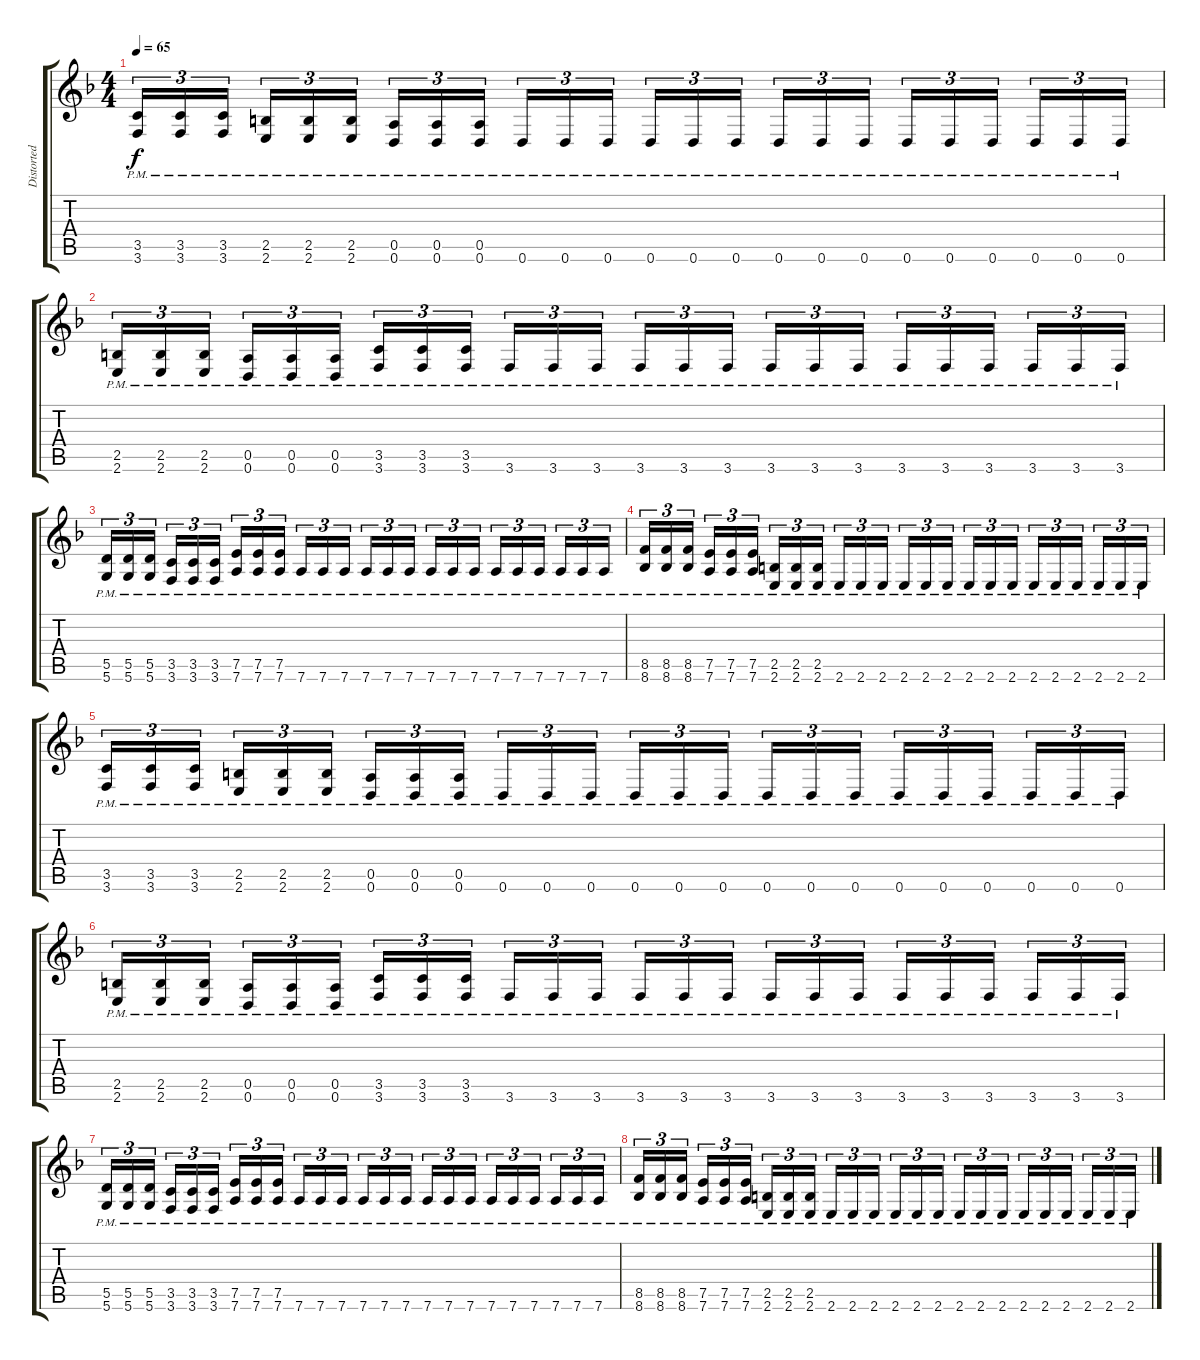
\track ("Distorted Guitar 1" "Distorted ") {instrument distortionguitar}
\staff {score tabs}
\tuning (E4 B3 G3 D3 A2 D2) {hide}
\ts (4 4)
\tempo 65
\clef g2
\ks f
(3.5{pm} 3.6{pm}).16{tu (3 2) dy f} (3.5{pm} 3.6{pm}).16{tu (3 2)} (3.5{pm} 3.6{pm}).16{tu (3 2) beam splitsecondary} (2.5{pm} 2.6{pm}).16{tu (3 2)} (2.5{pm} 2.6{pm}).16{tu (3 2)} (2.5{pm} 2.6{pm}).16{tu (3 2)} (0.5{pm} 0.6{pm}).16{tu (3 2)} (0.5{pm} 0.6{pm}).16{tu (3 2)} (0.5{pm} 0.6{pm}).16{tu (3 2) beam splitsecondary} 0.6{pm}.16{tu (3 2)} 0.6{pm}.16{tu (3 2)} 0.6{pm}.16{tu (3 2)} 0.6{pm}.16{tu (3 2)} 0.6{pm}.16{tu (3 2)} 0.6{pm}.16{tu (3 2) beam splitsecondary} 0.6{pm}.16{tu (3 2)} 0.6{pm}.16{tu (3 2)} 0.6{pm}.16{tu (3 2)} 0.6{pm}.16{tu (3 2)} 0.6{pm}.16{tu (3 2)} 0.6{pm}.16{tu (3 2) beam splitsecondary} 0.6{pm}.16{tu (3 2)} 0.6{pm}.16{tu (3 2)} 0.6{pm}.16{tu (3 2)} |
(2.5{pm} 2.6{pm}).16{tu (3 2)} (2.5{pm} 2.6{pm}).16{tu (3 2)} (2.5{pm} 2.6{pm}).16{tu (3 2) beam splitsecondary} (0.5{pm} 0.6{pm}).16{tu (3 2)} (0.5{pm} 0.6{pm}).16{tu (3 2)} (0.5{pm} 0.6{pm}).16{tu (3 2)} (3.5{pm} 3.6{pm}).16{tu (3 2)} (3.5{pm} 3.6{pm}).16{tu (3 2)} (3.5{pm} 3.6{pm}).16{tu (3 2) beam splitsecondary} 3.6{pm}.16{tu (3 2)} 3.6{pm}.16{tu (3 2)} 3.6{pm}.16{tu (3 2)} 3.6{pm}.16{tu (3 2)} 3.6{pm}.16{tu (3 2)} 3.6{pm}.16{tu (3 2) beam splitsecondary} 3.6{pm}.16{tu (3 2)} 3.6{pm}.16{tu (3 2)} 3.6{pm}.16{tu (3 2)} 3.6{pm}.16{tu (3 2)} 3.6{pm}.16{tu (3 2)} 3.6{pm}.16{tu (3 2) beam splitsecondary} 3.6{pm}.16{tu (3 2)} 3.6{pm}.16{tu (3 2)} 3.6{pm}.16{tu (3 2)} |
(5.5{pm} 5.6{pm}).16{tu (3 2)} (5.5{pm} 5.6{pm}).16{tu (3 2)} (5.5{pm} 5.6{pm}).16{tu (3 2) beam splitsecondary} (3.5{pm} 3.6{pm}).16{tu (3 2)} (3.5{pm} 3.6{pm}).16{tu (3 2)} (3.5{pm} 3.6{pm}).16{tu (3 2)} (7.5{pm} 7.6{pm}).16{tu (3 2)} (7.5{pm} 7.6{pm}).16{tu (3 2)} (7.5{pm} 7.6{pm}).16{tu (3 2) beam splitsecondary} 7.6{pm}.16{tu (3 2)} 7.6{pm}.16{tu (3 2)} 7.6{pm}.16{tu (3 2)} 7.6{pm}.16{tu (3 2)} 7.6{pm}.16{tu (3 2)} 7.6{pm}.16{tu (3 2) beam splitsecondary} 7.6{pm}.16{tu (3 2)} 7.6{pm}.16{tu (3 2)} 7.6{pm}.16{tu (3 2)} 7.6{pm}.16{tu (3 2)} 7.6{pm}.16{tu (3 2)} 7.6{pm}.16{tu (3 2) beam splitsecondary} 7.6{pm}.16{tu (3 2)} 7.6{pm}.16{tu (3 2)} 7.6{pm}.16{tu (3 2)} |
(8.5{pm} 8.6{pm}).16{tu (3 2)} (8.5{pm} 8.6{pm}).16{tu (3 2)} (8.5{pm} 8.6{pm}).16{tu (3 2) beam splitsecondary} (7.5{pm} 7.6{pm}).16{tu (3 2)} (7.5{pm} 7.6{pm}).16{tu (3 2)} (7.5{pm} 7.6{pm}).16{tu (3 2)} (2.5{pm} 2.6{pm}).16{tu (3 2)} (2.5{pm} 2.6{pm}).16{tu (3 2)} (2.5{pm} 2.6{pm}).16{tu (3 2) beam splitsecondary} 2.6{pm}.16{tu (3 2)} 2.6{pm}.16{tu (3 2)} 2.6{pm}.16{tu (3 2)} 2.6{pm}.16{tu (3 2)} 2.6{pm}.16{tu (3 2)} 2.6{pm}.16{tu (3 2) beam splitsecondary} 2.6{pm}.16{tu (3 2)} 2.6{pm}.16{tu (3 2)} 2.6{pm}.16{tu (3 2)} 2.6{pm}.16{tu (3 2)} 2.6{pm}.16{tu (3 2)} 2.6{pm}.16{tu (3 2) beam splitsecondary} 2.6{pm}.16{tu (3 2)} 2.6{pm}.16{tu (3 2)} 2.6{pm}.16{tu (3 2)} |
(3.5{pm} 3.6{pm}).16{tu (3 2)} (3.5{pm} 3.6{pm}).16{tu (3 2)} (3.5{pm} 3.6{pm}).16{tu (3 2) beam splitsecondary} (2.5{pm} 2.6{pm}).16{tu (3 2)} (2.5{pm} 2.6{pm}).16{tu (3 2)} (2.5{pm} 2.6{pm}).16{tu (3 2)} (0.5{pm} 0.6{pm}).16{tu (3 2)} (0.5{pm} 0.6{pm}).16{tu (3 2)} (0.5{pm} 0.6{pm}).16{tu (3 2) beam splitsecondary} 0.6{pm}.16{tu (3 2)} 0.6{pm}.16{tu (3 2)} 0.6{pm}.16{tu (3 2)} 0.6{pm}.16{tu (3 2)} 0.6{pm}.16{tu (3 2)} 0.6{pm}.16{tu (3 2) beam splitsecondary} 0.6{pm}.16{tu (3 2)} 0.6{pm}.16{tu (3 2)} 0.6{pm}.16{tu (3 2)} 0.6{pm}.16{tu (3 2)} 0.6{pm}.16{tu (3 2)} 0.6{pm}.16{tu (3 2) beam splitsecondary} 0.6{pm}.16{tu (3 2)} 0.6{pm}.16{tu (3 2)} 0.6{pm}.16{tu (3 2)} |
(2.5{pm} 2.6{pm}).16{tu (3 2)} (2.5{pm} 2.6{pm}).16{tu (3 2)} (2.5{pm} 2.6{pm}).16{tu (3 2) beam splitsecondary} (0.5{pm} 0.6{pm}).16{tu (3 2)} (0.5{pm} 0.6{pm}).16{tu (3 2)} (0.5{pm} 0.6{pm}).16{tu (3 2)} (3.5{pm} 3.6{pm}).16{tu (3 2)} (3.5{pm} 3.6{pm}).16{tu (3 2)} (3.5{pm} 3.6{pm}).16{tu (3 2) beam splitsecondary} 3.6{pm}.16{tu (3 2)} 3.6{pm}.16{tu (3 2)} 3.6{pm}.16{tu (3 2)} 3.6{pm}.16{tu (3 2)} 3.6{pm}.16{tu (3 2)} 3.6{pm}.16{tu (3 2) beam splitsecondary} 3.6{pm}.16{tu (3 2)} 3.6{pm}.16{tu (3 2)} 3.6{pm}.16{tu (3 2)} 3.6{pm}.16{tu (3 2)} 3.6{pm}.16{tu (3 2)} 3.6{pm}.16{tu (3 2) beam splitsecondary} 3.6{pm}.16{tu (3 2)} 3.6{pm}.16{tu (3 2)} 3.6{pm}.16{tu (3 2)} |
(5.5{pm} 5.6{pm}).16{tu (3 2)} (5.5{pm} 5.6{pm}).16{tu (3 2)} (5.5{pm} 5.6{pm}).16{tu (3 2) beam splitsecondary} (3.5{pm} 3.6{pm}).16{tu (3 2)} (3.5{pm} 3.6{pm}).16{tu (3 2)} (3.5{pm} 3.6{pm}).16{tu (3 2)} (7.5{pm} 7.6{pm}).16{tu (3 2)} (7.5{pm} 7.6{pm}).16{tu (3 2)} (7.5{pm} 7.6{pm}).16{tu (3 2) beam splitsecondary} 7.6{pm}.16{tu (3 2)} 7.6{pm}.16{tu (3 2)} 7.6{pm}.16{tu (3 2)} 7.6{pm}.16{tu (3 2)} 7.6{pm}.16{tu (3 2)} 7.6{pm}.16{tu (3 2) beam splitsecondary} 7.6{pm}.16{tu (3 2)} 7.6{pm}.16{tu (3 2)} 7.6{pm}.16{tu (3 2)} 7.6{pm}.16{tu (3 2)} 7.6{pm}.16{tu (3 2)} 7.6{pm}.16{tu (3 2) beam splitsecondary} 7.6{pm}.16{tu (3 2)} 7.6{pm}.16{tu (3 2)} 7.6{pm}.16{tu (3 2)} |
(8.5{pm} 8.6{pm}).16{tu (3 2)} (8.5{pm} 8.6{pm}).16{tu (3 2)} (8.5{pm} 8.6{pm}).16{tu (3 2) beam splitsecondary} (7.5{pm} 7.6{pm}).16{tu (3 2)} (7.5{pm} 7.6{pm}).16{tu (3 2)} (7.5{pm} 7.6{pm}).16{tu (3 2)} (2.5{pm} 2.6{pm}).16{tu (3 2)} (2.5{pm} 2.6{pm}).16{tu (3 2)} (2.5{pm} 2.6{pm}).16{tu (3 2) beam splitsecondary} 2.6{pm}.16{tu (3 2)} 2.6{pm}.16{tu (3 2)} 2.6{pm}.16{tu (3 2)} 2.6{pm}.16{tu (3 2)} 2.6{pm}.16{tu (3 2)} 2.6{pm}.16{tu (3 2) beam splitsecondary} 2.6{pm}.16{tu (3 2)} 2.6{pm}.16{tu (3 2)} 2.6{pm}.16{tu (3 2)} 2.6{pm}.16{tu (3 2)} 2.6{pm}.16{tu (3 2)} 2.6{pm}.16{tu (3 2) beam splitsecondary} 2.6{pm}.16{tu (3 2)} 2.6{pm}.16{tu (3 2)} 2.6{pm}.16{tu (3 2)}
